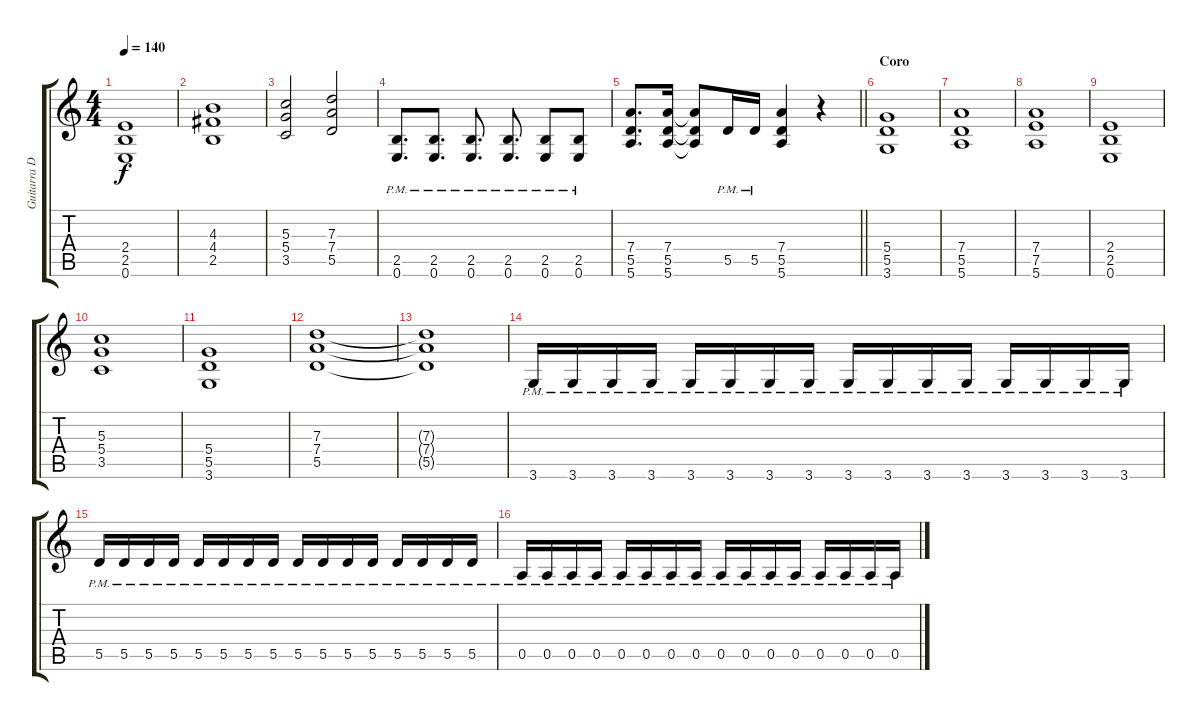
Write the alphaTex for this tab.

\track ("Guitarra Der" "Guitarra D") {instrument distortionguitar}
\staff {score tabs}
\tuning (E4 B3 G3 D3 A2 E2) {hide}
\ts (4 4)
\tempo 140
\clef g2
\ks c
(2.4 2.5 0.6).1{dy f} |
(4.3 4.4 2.5).1 |
(5.3 5.4 3.5).2 (7.3 7.4 5.5).2 |
(2.5{pm} 0.6{pm}).8{d} (2.5{pm} 0.6{pm}).8{d} (2.5{pm} 0.6{pm}).8{d} (2.5{pm} 0.6{pm}).8{d} (2.5{pm} 0.6{pm}).8 (2.5{pm} 0.6{pm}).8 |
\barLineRight lightlight
(7.4 5.5 5.6).8{d} (7.4 5.5 5.6).16 (7.4{t} 5.5{t} 5.6{t}).8 5.5{pm}.16 5.5{pm}.16 (7.4 5.5 5.6).4 r.4 |
\section ("" "Coro")
(5.4 5.5 3.6).1 |
(7.4 5.5 5.6).1 |
(7.4 7.5 5.6).1 |
(2.4 2.5 0.6).1 |
(5.3 5.4 3.5).1 |
(5.4 5.5 3.6).1 |
(7.3 7.4 5.5).1 |
(7.3{t} 7.4{t} 5.5{t}).1 |
3.6{pm}.16 3.6{pm}.16 3.6{pm}.16 3.6{pm}.16 3.6{pm}.16 3.6{pm}.16 3.6{pm}.16 3.6{pm}.16 3.6{pm}.16 3.6{pm}.16 3.6{pm}.16 3.6{pm}.16 3.6{pm}.16 3.6{pm}.16 3.6{pm}.16 3.6{pm}.16 |
5.5{pm}.16 5.5{pm}.16 5.5{pm}.16 5.5{pm}.16 5.5{pm}.16 5.5{pm}.16 5.5{pm}.16 5.5{pm}.16 5.5{pm}.16 5.5{pm}.16 5.5{pm}.16 5.5{pm}.16 5.5{pm}.16 5.5{pm}.16 5.5{pm}.16 5.5{pm}.16 |
0.5{pm}.16 0.5{pm}.16 0.5{pm}.16 0.5{pm}.16 0.5{pm}.16 0.5{pm}.16 0.5{pm}.16 0.5{pm}.16 0.5{pm}.16 0.5{pm}.16 0.5{pm}.16 0.5{pm}.16 0.5{pm}.16 0.5{pm}.16 0.5{pm}.16 0.5{pm}.16
